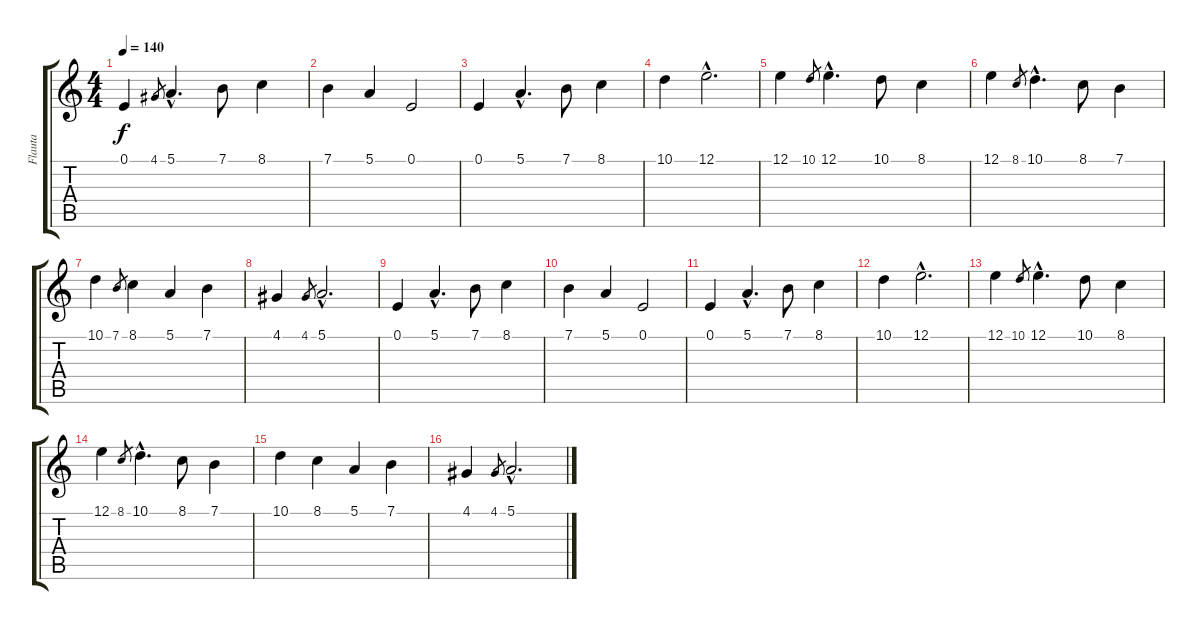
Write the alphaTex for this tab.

\track ("Flauta" "Flauta") {instrument panflute}
\staff {score tabs}
\tuning (E4 B3 G3 D3 A2 E2) {hide}
\ts (4 4)
\tempo 140
\clef g2
\ks c
0.1.4{dy f instrument panflute} 4.1.8{gr} 5.1{hac}.4{d} 7.1.8 8.1.4 |
7.1.4 5.1.4 0.1.2 |
0.1.4 5.1{hac}.4{d} 7.1.8 8.1.4 |
10.1.4 12.1{hac}.2{d} |
12.1.4 10.1.8{gr} 12.1{hac}.4{d} 10.1.8 8.1.4 |
12.1.4 8.1.8{gr} 10.1{hac}.4{d} 8.1.8 7.1.4 |
10.1.4 7.1.8{gr} 8.1.4 5.1.4 7.1.4 |
4.1.4 4.1.8{gr} 5.1{hac}.2{d} |
0.1.4 5.1{hac}.4{d} 7.1.8 8.1.4 |
7.1.4 5.1.4 0.1.2 |
0.1.4 5.1{hac}.4{d} 7.1.8 8.1.4 |
10.1.4 12.1{hac}.2{d} |
12.1.4 10.1.8{gr} 12.1{hac}.4{d} 10.1.8 8.1.4 |
12.1.4 8.1.8{gr} 10.1{hac}.4{d} 8.1.8 7.1.4 |
10.1.4 8.1.4 5.1.4 7.1.4 |
4.1.4 4.1.8{gr} 5.1{hac}.2{d}
